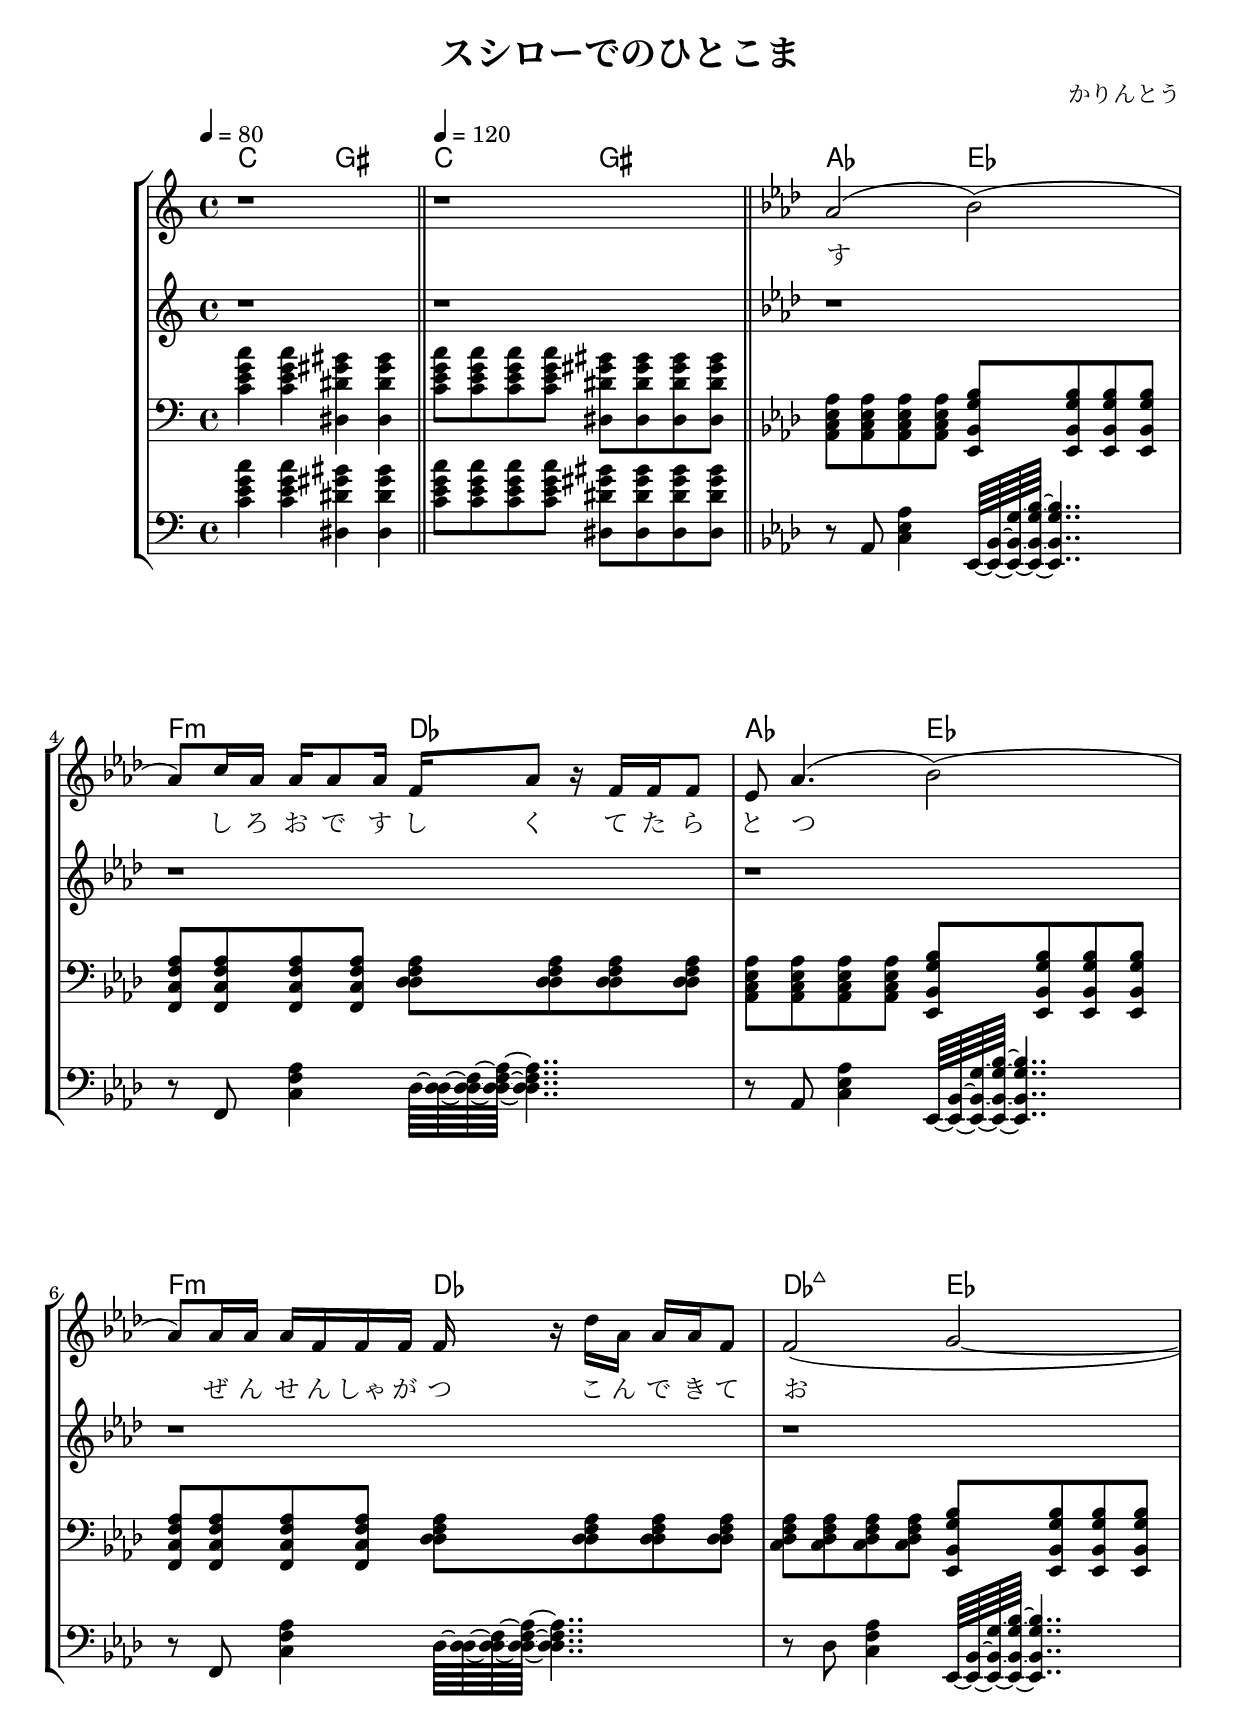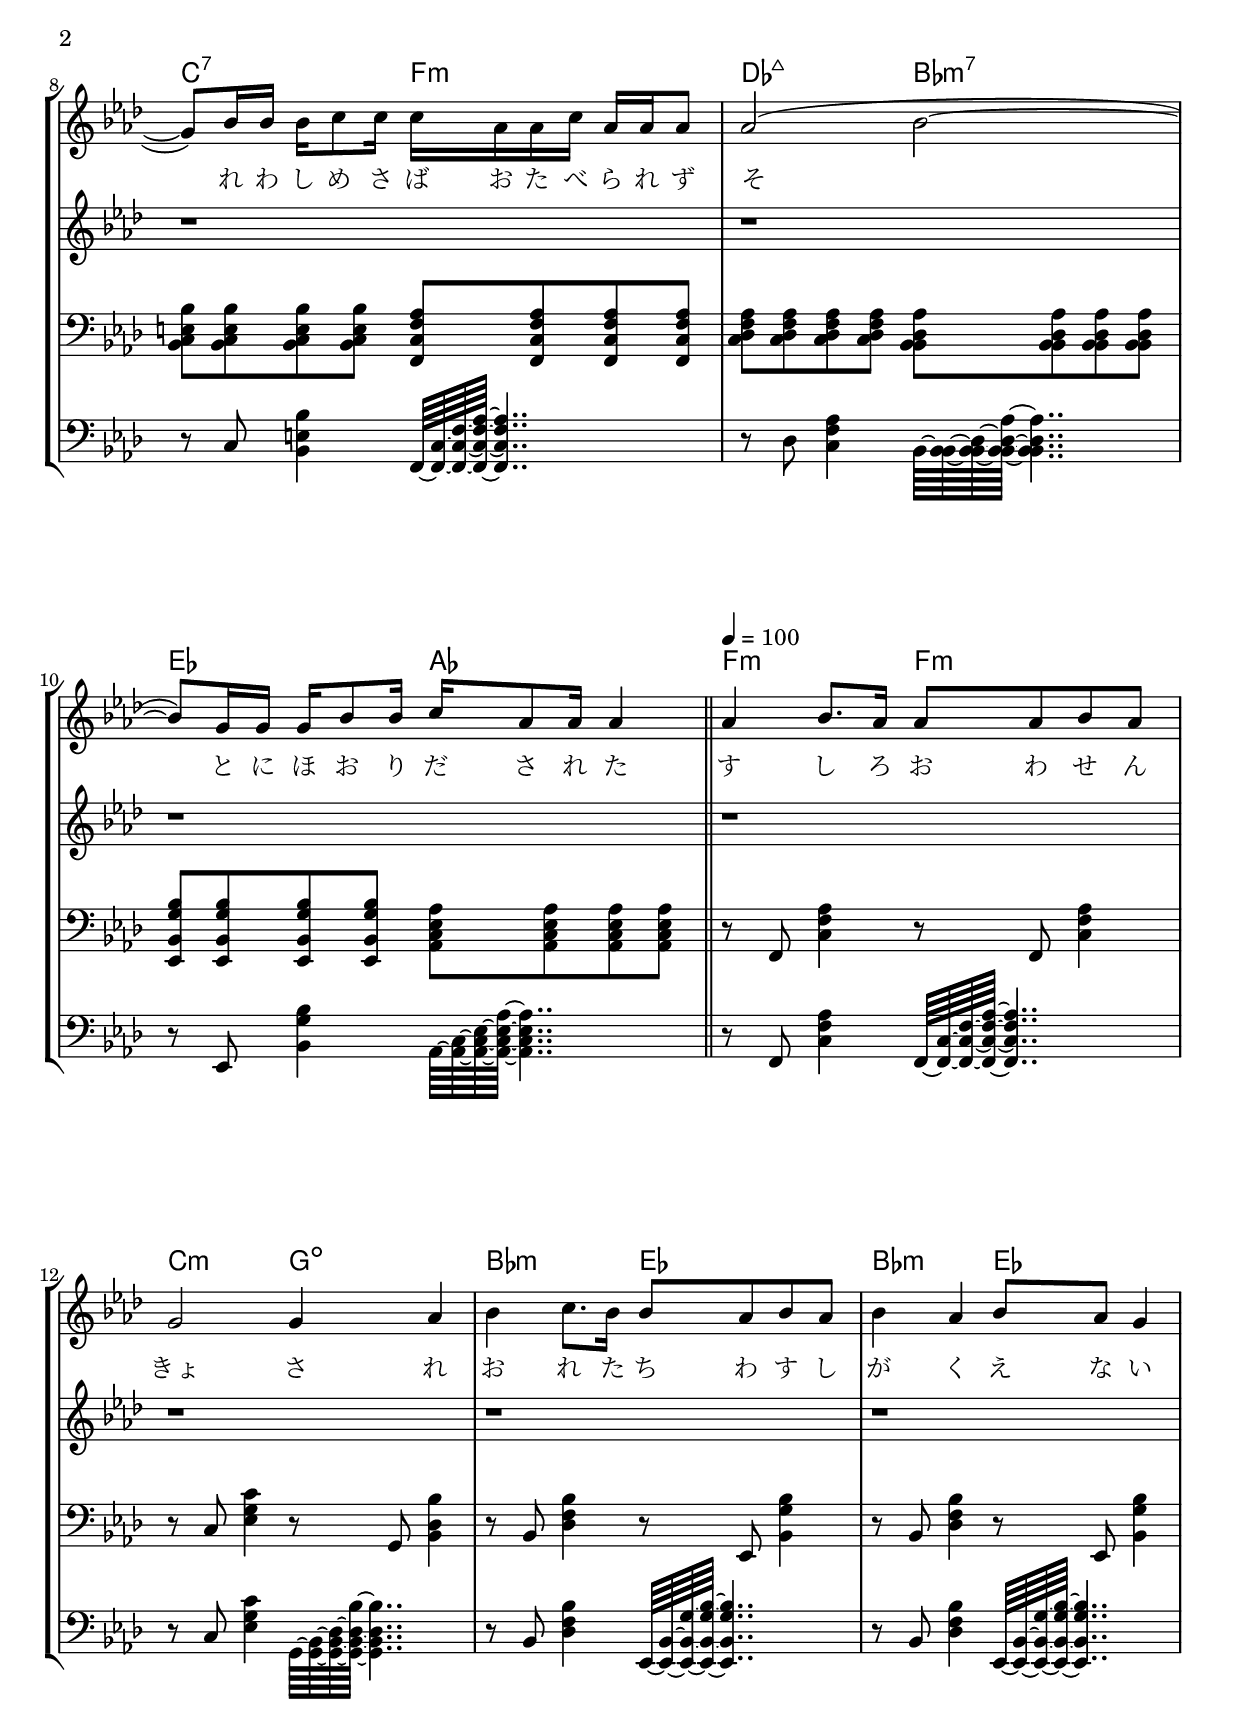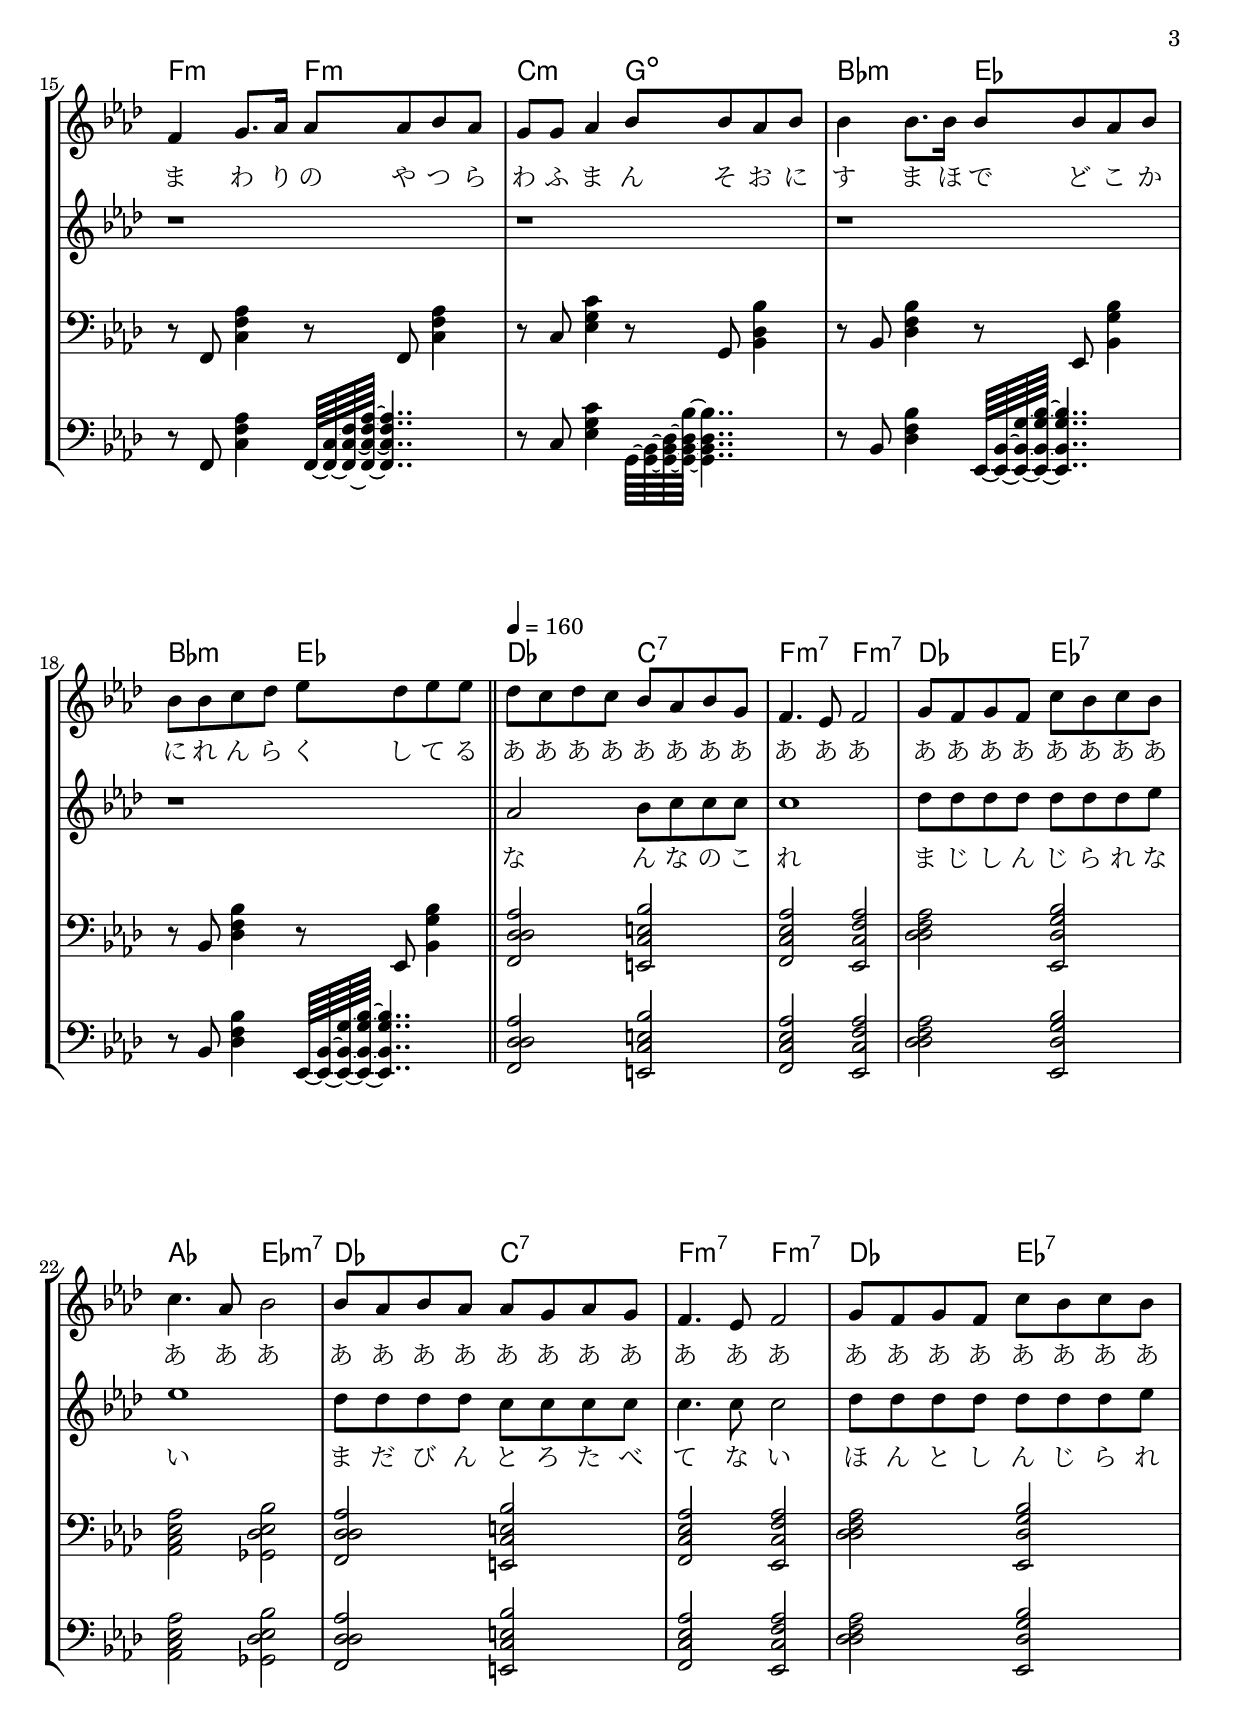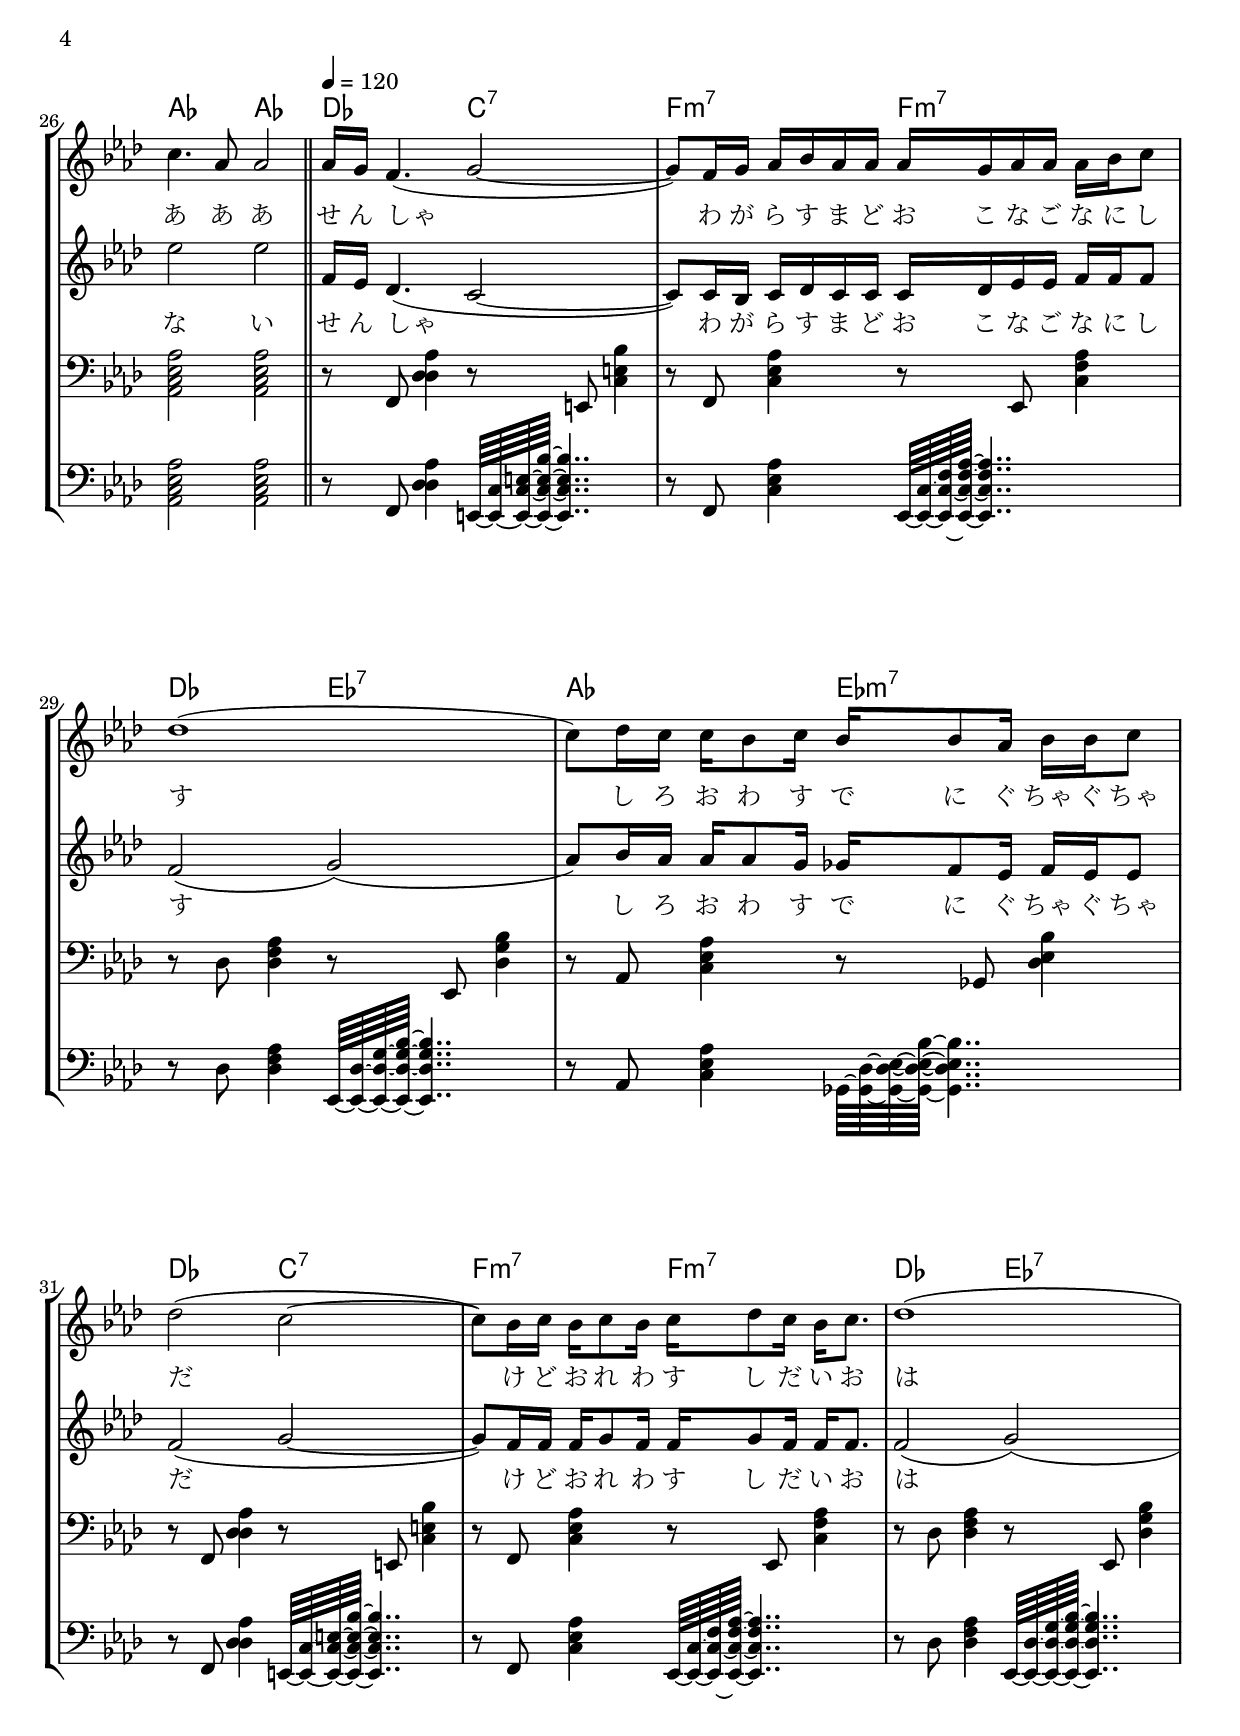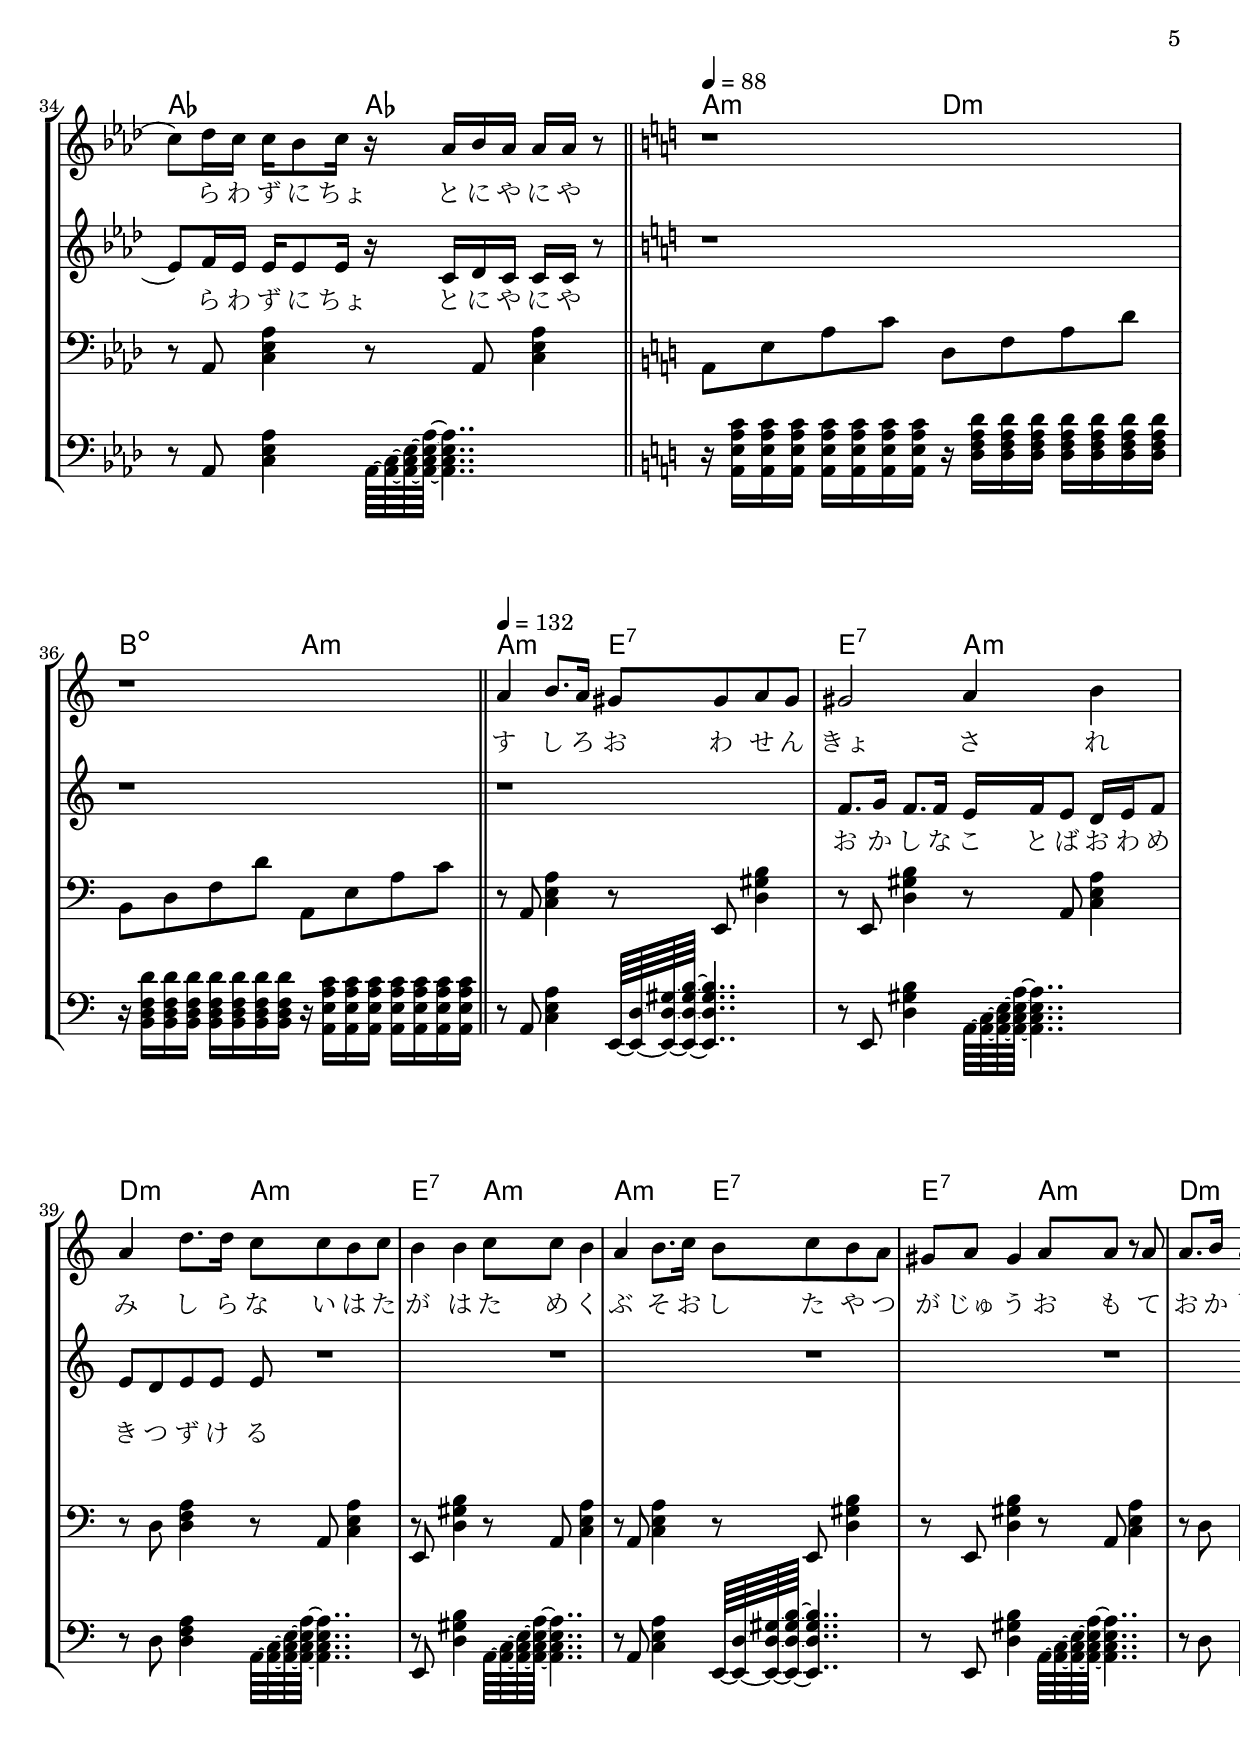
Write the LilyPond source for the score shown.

\version "2.12.1"

\header {
	title = \markup {スシローでのひとこま}
	composer = \markup \center-column {かりんとう}
}

harmony = \chordmode {
	c2 gis 

	c gis 

	as es f:m des as es f:m des des:maj7 es c:7 f:m des:maj7 bes:min7 es as 

	f:m f:m c:m g:dim bes:m es bes:m es f:m f:m c:m g:dim bes:m es bes:m es 

	des c:7 f:min7 f:min7 des es:7 as es:min7 des c:7 f:min7 f:min7 des es:7 as as 

	des c:7 f:min7 f:min7 des es:7 as es:min7 des c:7 f:min7 f:min7 des es:7 as as 

	a:m d:m b:dim a:m 

	a:m e:7 e:7 a:m d:m a:m e:7 a:m a:m e:7 e:7 a:m d:m a:m e:7 a:m 

	a:m e:7 e:7 a:m d:m a:m e:7 a:m a:m e:7 e:7 a:m d:m a:m e:7 a:m 

	g dis g dis g c:m g g g dis g dis g c:m g g 

	c a:min7 c a:min7 d:min7 d:min7 a:min7 g:7 
}

melody = {
	\key c \major
	\tempo 4 = 80
	r1   
	\tempo 4 = 120
	r1   
	\set Staff.midiInstrument = #"mmi0.38"
		\key as \major
as'2  (bes'2) 
	(as'8)  c''16  as'16  as'16  as'8  as'16  f'16  as'8  r16  f'16  f'16  f'8 
	es'8  as'4.  (bes'2) 
	(as'8)  as'16  as'16  as'16  f'16  f'16  f'16  f'16  r16  des''16  as'16  as'16  as'16  f'8 
	f'2  (g'2~ 
	g'8)  bes'16  bes'16  bes'16  c''8  c''16  c''16  as'16  as'16  c''16  as'16  as'16  as'8 
	as'2  (bes'2~ 
	bes'8)  g'16  g'16  g'16  bes'8  bes'16  c''16  as'8  as'16  as'4
	\set Staff.midiInstrument = #"mmi0.38"
		\tempo 4 = 100
as'4  bes'8.  as'16  as'8  as'8  bes'8  as'8 
	g'2  g'4  as'4 
	bes'4  c''8.  bes'16  bes'8  as'8  bes'8  as'8 
	bes'4  as'4  bes'8  as'8  g'4 
	f'4  g'8.  as'16  as'8  as'8  bes'8  as'8 
	g'8  g'8  as'4  bes'8  bes'8  as'8  bes'8 
	bes'4  bes'8.  bes'16  bes'8  bes'8  as'8  bes'8 
	bes'8  bes'8  c''8  des''8  es''8  des''8  es''8  es''8
	\set Staff.midiInstrument = #"Violin"
		\tempo 4 = 160
des''8  c''8  des''8  c''8  bes'8  as'8  bes'8  g'8 
	f'4.  es'8  f'2 
	g'8  f'8  g'8  f'8  c''8  bes'8  c''8  bes'8 
	c''4.  as'8  bes'2 
	bes'8  as'8  bes'8  as'8  as'8  g'8  as'8  g'8 
	f'4.  es'8  f'2 
	g'8  f'8  g'8  f'8  c''8  bes'8  c''8  bes'8 
	c''4.  as'8  as'2
	\set Staff.midiInstrument = #"mmi0.38"
		\tempo 4 = 120
as'16  g'16  f'4.  (g'2~ 
	g'8)  f'16  g'16  as'16  bes'16  as'16  as'16  as'16  g'16  as'16  as'16  as'16  bes'16  c''8 
	des''1 
	(c''8)  des''16  c''16  c''16  bes'8  c''16  bes'16  bes'8  as'16  bes'16  bes'16  c''8 
	des''2  (c''2~ 
	c''8)  bes'16  c''16  bes'16  c''8  bes'16  c''16  des''8  c''16  bes'16  c''8. 
	des''1 
	(c''8)  des''16  c''16  c''16  bes'8  c''16  r16  as'16  bes'16  as'16  as'16  as'16  	r8 	\key c \major
	\tempo 4 = 88
	r1 | r1   
	\set Staff.midiInstrument = #"mmi0.38"
		\tempo 4 = 132
a'4  b'8.  a'16  gis'8  gis'8  a'8  gis'8 
	gis'2  a'4  b'4 
	a'4  d''8.  d''16  c''8  c''8  b'8  c''8 
	b'4  b'4  c''8  c''8  b'4 
	a'4  b'8.  c''16  b'8  c''8  b'8  a'8 
	gis'8  a'8  gis'4  a'8  a'8  r8  a'8 
	a'8.  b'16  a'8.  a'16  a'16  b'16  c''8  a'16  g'16  a'8 
	gis'8  gis'8  a'8  b'8  c''8  	\set Staff.midiInstrument = #"mmi0.38"
	c''8  e''8  e''8 
		\tempo 4 = 80
e''8  e''16  c''8  c''16  e''16  c''16  (d''4.)  d''8 
	d''8  e''16  e''16  e''8  d''16  d''16  (c''8)  a'8  c''8  c''8 
	d''8.  d''8.  d''16  f''16  (e''4.)  e''8 
	d''4  e''8  d''16  d''16  (c''8)  c''8  e''8  c''8 
	c''4.  a'16  c''16  (d''4.)  e''8 
	d''4  d''8  d''16  d''16  (c''8)  c''8  e''8  e''8 
	r8.  d''8.  d''16  f''16  (e''4.)  e''8 
	d''4  e''8  e''16  e''8.  	r4. 	\set Staff.midiInstrument = #"mmi0.38"
		\key g \major
	\tempo 4 = 132
g'4  b'8.  g'16  g'8  g'8  g'8  g'8 
	g'8  b'8  g'4  g'8  ais'8  g'8  g'8 
	g'4  b'8.  b'16  c''8  es''8  es''8  es''8 
	d''8  b'8  d''4  b'8  b'8  b'4 
	b'4  b'8.  b'16  ais'8  g''8  g''8  g''8 
	g''8  d''8  d''4  dis''8  dis''8  dis''4 
	d''4  b'8.  b'16  c''8  c''8  es''8  es''8 
	d''8  b'8  d''4  g'8  g'8  g'8  	r8 	\key c \major
	r1 | r1 | r1 | r1^"rit." \bar "|."
}

words = \lyricmode {
	
	
	す  し  ろ  お  で  す  し  く  て  た  ら  と  つ  ぜ  ん  せ  ん  しゃ  が  つ  こ  ん  で  き  て  お  れ  わ  し  め  さ  ば  お  た  べ  ら  れ  ず  そ  と  に  ほ  お  り  だ  さ  れ  た  
	す  し  ろ  お  わ  せ  ん  きょ  さ  れ  お  れ  た  ち  わ  す  し  が  く  え  な  い  ま  わ  り  の  や  つ  ら  わ  ふ  ま  ん  そ  お  に  す  ま  ほ  で  ど  こ  か  に  れ  ん  ら  く  し  て  る  
	あ  あ  あ  あ  あ  あ  あ  あ  あ  あ  あ  あ  あ  あ  あ  あ  あ  あ  あ  あ  あ  あ  あ  あ  あ  あ  あ  あ  あ  あ  あ  あ  あ  あ  あ  あ  あ  あ  あ  あ  あ  あ  あ  あ  
	せ  ん  しゃ  わ  が  ら  す  ま  ど  お  こ  な  ご  な  に  し  す  し  ろ  お  わ  す  で  に  ぐ  ちゃ  ぐ  ちゃ  だ  け  ど  お  れ  わ  す  し  だ  い  お  は  ら  わ  ず  に  ちょ  と  に  や  に  や  
	
	す  し  ろ  お  わ  せ  ん  きょ  さ  れ  み  し  ら  な  い  は  た  が  は  た  め  く  ぶ  そ  お  し  た  や  つ  が  じゅ  う  お  も  て  お  か  し  な  こ  と  ば  お  わ  め  き  つ  ず  け  る  
	こ  ど  も  わ  す  し  た  べ  る  と  な  き  わ  め  く  し  ば  あ  さ  ん  わ  よ  め  の  わ  る  ぐ  ち  み  せ  の  ま  え  で  て  ん  ちょ  お  わ  あ  や  ま  て  きゃ  く  に  ぺ  こ  ぺ  こ  
	す  し  ろ  お  す  し  ろ  お  あ  あ  す  し  ろ  お  お  れ  わ  ま  ん  ぷ  く  ま  ん  ぷ  く  ぷ  く  だ  け  ど  だ  ん  だ  ん  ぱ  と  か  あ  と  か  き  て  る  ね  お  れ  わ  ま  ん  ぷ  く  ぷ  く  
	
}

secondmelody = {
	\key c \major
	\tempo 4 = 80
	r1   
	\tempo 4 = 120
	r1   
	\key as \major
	r1 | r1 | r1 | r1 | r1 | r1 | r1 | r1   
	\tempo 4 = 100
	r1 | r1 | r1 | r1 | r1 | r1 | r1 | r1   
	\set Staff.midiInstrument = #"fss0.32"
		\tempo 4 = 160
as'2  bes'8  c''8  c''8  c''8 
	c''1 
	des''8  des''8  des''8  des''8  des''8  des''8  des''8  es''8 
	es''1 
	des''8  des''8  des''8  des''8  c''8  c''8  c''8  c''8 
	c''4.  c''8  c''2 
	des''8  des''8  des''8  des''8  des''8  des''8  des''8  es''8 
	es''2  es''2
	\set Staff.midiInstrument = #"fss0.32"
		\tempo 4 = 120
f'16  es'16  des'4.  (c'2~ 
	c'8)  c'16  bes16  c'16  des'16  c'16  c'16  c'16  des'16  es'16  es'16  f'16  f'16  f'8 
	f'2  (g'2) 
	(as'8)  bes'16  as'16  as'16  as'8  g'16  ges'16  f'8  es'16  f'16  es'16  es'8 
	f'2  (g'2~ 
	g'8)  f'16  f'16  f'16  g'8  f'16  f'16  g'8  f'16  f'16  f'8. 
	f'2  (g'2) 
	(es'8)  f'16  es'16  es'16  es'8  es'16  r16  c'16  des'16  c'16  c'16  c'16  	r8 	\key c \major
	\tempo 4 = 88
	r1 | r1   
	\set Staff.midiInstrument = #"fss0.32"
		\tempo 4 = 132
r1
 f'8.  g'16  f'8.  f'16  e'16  f'16  e'8  d'16  e'16  f'8  e'8  d'8  e'8  e'8  e'8  	 r1 r1 r1 r1 r1 r1 	\tempo 4 = 80
	r1 | r1 | r1 | r1 | r1 | r1 | r1 | r1   
	\set Staff.midiInstrument = #"fss0.32"
		\key g \major
	\tempo 4 = 132
d'4  g'8.  d'16  dis'8  dis'8  dis'8  dis'8 
	d'8  d'8  b4  ais8  g'8  ais8  ais8 
	b4  d'8.  d'16  es'8  g'8  g'8  g'8 
	g'8  d'8  b'4  g'8  g'8  g'4 
	g'4  g'8.  g'16  g'8  ais'8  ais'8  ais'8 
	b'8  g'8  g'4  g'8  g'8  g'4 
	g'4  d'8.  d'16  es'8  es'8  g'8  g'8 
	g'8  d'8  b'4  d'8  d'8  d'8  	r8 	\key c \major
	r1 | r1 | r1 | r1^"rit." \bar "|."
}

secondwords = \lyricmode {
	
	
	
	
	な  ん  な  の  こ  れ  ま  じ  し  ん  じ  ら  れ  な  い  ま  だ  び  ん  と  ろ  た  べ  て  な  い  ほ  ん  と  し  ん  じ  ら  れ  な  い  
	せ  ん  しゃ  わ  が  ら  す  ま  ど  お  こ  な  ご  な  に  し  す  し  ろ  お  わ  す  で  に  ぐ  ちゃ  ぐ  ちゃ  だ  け  ど  お  れ  わ  す  し  だ  い  お  は  ら  わ  ず  に  ちょ  と  に  や  に  や  
	
	お  か  し  な  こ  と  ば  お  わ  め  き  つ  ず  け  る  
	
	す  し  ろ  お  す  し  ろ  お  あ  あ  す  し  ろ  お  お  れ  わ  ま  ん  ぷ  く  ま  ん  ぷ  く  ぷ  く  だ  け  ど  だ  ん  だ  ん  ぱ  と  か  あ  と  か  き  て  る  ね  お  れ  わ  ま  ん  ぷ  く  ぷ  く  
	
}

tempochange = {
	\tempo 4 = 80
	r1 \bar "||"
	\tempo 4 = 120
	r1 \bar "||"
	\tempo 4 = 120
	r1 | r1 | r1 | r1 | r1 | r1 | r1 | r1 \bar "||"
	\tempo 4 = 100
	r1 | r1 | r1 | r1 | r1 | r1 | r1 | r1 \bar "||"
	\tempo 4 = 160
	r1 | r1 | r1 | r1 | r1 | r1 | r1 | r1 \bar "||"
	\tempo 4 = 120
	r1 | r1 | r1 | r1 | r1 | r1 | r1 | r1 \bar "||"
	\tempo 4 = 88
	r1 | r1 \bar "||"
	\tempo 4 = 132
	r1 | r1 | r1 | r1 | r1 | r1 | r1 | r1 \bar "||"
	\tempo 4 = 80
	r1 | r1 | r1 | r1 | r1 | r1 | r1 | r1 \bar "||"
	\tempo 4 = 132
	r1 | r1 | r1 | r1 | r1 | r1 | r1 | r1 \bar "||"
	\tempo 4 = 132
	r1 | r1 | r1 | \tempo 4 = 99 r2 \tempo 4 = 88 r2 \bar "|."
}

mainacc = {
	\clef bass
	\set Staff.midiInstrument = #"Guitar Fret Noise"
	\key c \major
	\tempo 4 = 80
	<c' e' g' c''>4 <c' e' g' c''>4
	<dis dis' gis' bis'>4 <dis dis' gis' bis'>4
	\bar "||"

	\set Staff.midiInstrument = #"Taiko Drum"
	\tempo 4 = 120
	<c' e' g' c''>8 <c' e' g' c''>8 <c' e' g' c''>8 <c' e' g' c''>8
	<dis dis' gis' bis'>8 <dis dis' gis' bis'>8 <dis dis' gis' bis'>8 <dis dis' gis' bis'>8
	\bar "||"

	\set Staff.midiInstrument = #"Tenor Sax"
	\key as \major
	<as, c es as>8 <as, c es as>8 <as, c es as>8 <as, c es as>8
	<es, bes, g bes>8 <es, bes, g bes>8 <es, bes, g bes>8 <es, bes, g bes>8
	<f, c f as>8 <f, c f as>8 <f, c f as>8 <f, c f as>8
	<des des f as>8 <des des f as>8 <des des f as>8 <des des f as>8
	<as, c es as>8 <as, c es as>8 <as, c es as>8 <as, c es as>8
	<es, bes, g bes>8 <es, bes, g bes>8 <es, bes, g bes>8 <es, bes, g bes>8
	<f, c f as>8 <f, c f as>8 <f, c f as>8 <f, c f as>8
	<des des f as>8 <des des f as>8 <des des f as>8 <des des f as>8
	<des c f as>8 <des c f as>8 <des c f as>8 <des c f as>8
	<es, bes, g bes>8 <es, bes, g bes>8 <es, bes, g bes>8 <es, bes, g bes>8
	<c bes, e bes>8 <c bes, e bes>8 <c bes, e bes>8 <c bes, e bes>8
	<f, c f as>8 <f, c f as>8 <f, c f as>8 <f, c f as>8
	<des c f as>8 <des c f as>8 <des c f as>8 <des c f as>8
	<bes, bes, des as>8 <bes, bes, des as>8 <bes, bes, des as>8 <bes, bes, des as>8
	<es, bes, g bes>8 <es, bes, g bes>8 <es, bes, g bes>8 <es, bes, g bes>8
	<as, c es as>8 <as, c es as>8 <as, c es as>8 <as, c es as>8
	\bar "||"

	\set Staff.midiInstrument = #"Acoustic Guitar (steel)"
	\tempo 4 = 100
	r8 f, <c f as>4
	r8 f, <c f as>4
	r8 c <es g c'>4
	r8 g, <bes, des bes>4
	r8 bes, <des f bes>4
	r8 es, <bes, g bes>4
	r8 bes, <des f bes>4
	r8 es, <bes, g bes>4
	r8 f, <c f as>4
	r8 f, <c f as>4
	r8 c <es g c'>4
	r8 g, <bes, des bes>4
	r8 bes, <des f bes>4
	r8 es, <bes, g bes>4
	r8 bes, <des f bes>4
	r8 es, <bes, g bes>4
	\bar "||"

	\set Staff.midiInstrument = #"Violin"
	\tempo 4 = 160
	<f, des des as>2
	<e, c e bes>2
	<f, c es as>2
	<es, c f as>2
	<des des f as>2
	<es, des g bes>2
	<as, c es as>2
	<ges, des es bes>2
	<f, des des as>2
	<e, c e bes>2
	<f, c es as>2
	<es, c f as>2
	<des des f as>2
	<es, des g bes>2
	<as, c es as>2
	<as, c es as>2
	\bar "||"

	\set Staff.midiInstrument = #"French horn"
	\tempo 4 = 120
	r8 f, <des des as>4
	r8 e, <c e bes>4
	r8 f, <c es as>4
	r8 es, <c f as>4
	r8 des <des f as>4
	r8 es, <des g bes>4
	r8 as, <c es as>4
	r8 ges, <des es bes>4
	r8 f, <des des as>4
	r8 e, <c e bes>4
	r8 f, <c es as>4
	r8 es, <c f as>4
	r8 des <des f as>4
	r8 es, <des g bes>4
	r8 as, <c es as>4
	r8 as, <c es as>4
	\bar "||"

	\set Staff.midiInstrument = #"FX 1 (rain)"
	\key c \major
	\tempo 4 = 88
	a,8 e8 a8 c'8
	d8 f8 a8 d'8
	b,8 d8 f8 d'8
	a,8 e8 a8 c'8
	\bar "||"

	\set Staff.midiInstrument = #"Violin"
	\tempo 4 = 132
	r8 a, <c e a>4
	r8 e, <d gis b>4
	r8 e, <d gis b>4
	r8 a, <c e a>4
	r8 d <d f a>4
	r8 a, <c e a>4
	r8 e, <d gis b>4
	r8 a, <c e a>4
	r8 a, <c e a>4
	r8 e, <d gis b>4
	r8 e, <d gis b>4
	r8 a, <c e a>4
	r8 d <d f a>4
	r8 a, <c e a>4
	r8 e, <d gis b>4
	r8 a, <c e a>4
	\bar "||"

	\set Staff.midiInstrument = #"Violin"
	\tempo 4 = 80
	<a, c e a>2
	<e, d gis b>2
	<e, d gis b>2
	<a, c e a>2
	<d d f a>2
	<a, c e a>2
	<e, d gis b>2
	<a, c e a>2
	<a, c e a>2
	<e, d gis b>2
	<e, d gis b>2
	<a, c e a>2
	<d d f a>2
	<a, c e a>2
	<e, d gis b>2
	<a, c e a>2
	\bar "||"

	\set Staff.midiInstrument = #"Violin"
	\key g \major
	\tempo 4 = 132
	r8 g <b d' g'>4
	r8 ais, <ais dis' g'>4
	r8 g, <b d' g'>4
	r8 ais, <ais dis' g'>4
	r8 g, <b d' b'>4
	r8 c <c' es' g'>4
	r8 g, <b d' g'>4
	r8 g, <b d' g'>4
	r8 g, <b d' g'>4
	r8 ais, <ais dis' g'>4
	r8 g, <b d' g'>4
	r8 ais, <ais dis' g'>4
	r8 g, <b d' g'>4
	r8 c <c' es' g'>4
	r8 g, <d' d' b'>4
	r8 g, <b d' b'>4
	\bar "||"

	\set Staff.midiInstrument = #"Electric Guitar (jazz)"
	\key c \major
	r8 c <e g c'>4
	r8 a, <e g c'>4
	r8 c <e g c'>4
	r8 a, <e g c'>4
	r8 d <d f c'>4
	r8 d <d f c'>4
	r8 a, <e g c'>4
	r8 g, <f b d'>4
	\bar "|."
}

subacc = {
	\clef bass
	\set Staff.midiInstrument = #"Breath Noise"
	\key c \major
	\tempo 4 = 80
	<c' e' g' c''>4 <c' e' g' c''>4
	<dis dis' gis' bis'>4 <dis dis' gis' bis'>4
	\bar "||"

	\set Staff.midiInstrument = #"FX 7 (echoes)"
	\tempo 4 = 120
	<c' e' g' c''>8 <c' e' g' c''>8 <c' e' g' c''>8 <c' e' g' c''>8
	<dis dis' gis' bis'>8 <dis dis' gis' bis'>8 <dis dis' gis' bis'>8 <dis dis' gis' bis'>8
	\bar "||"

	\set Staff.midiInstrument = #"String Ensemble 1"
	\key as \major
	r8 as,8 <c es as>4
	es,64~ <es,~ bes,~> <es,~ bes,~ g~> <es, bes, g bes>~ <es, bes, g bes>4..
	r8 f,8 <c f as>4
	des64~ <des~ des~> <des~ des~ f~> <des des f as>~ <des des f as>4..
	r8 as,8 <c es as>4
	es,64~ <es,~ bes,~> <es,~ bes,~ g~> <es, bes, g bes>~ <es, bes, g bes>4..
	r8 f,8 <c f as>4
	des64~ <des~ des~> <des~ des~ f~> <des des f as>~ <des des f as>4..
	r8 des8 <c f as>4
	es,64~ <es,~ bes,~> <es,~ bes,~ g~> <es, bes, g bes>~ <es, bes, g bes>4..
	r8 c8 <bes, e bes>4
	f,64~ <f,~ c~> <f,~ c~ f~> <f, c f as>~ <f, c f as>4..
	r8 des8 <c f as>4
	bes,64~ <bes,~ bes,~> <bes,~ bes,~ des~> <bes, bes, des as>~ <bes, bes, des as>4..
	r8 es,8 <bes, g bes>4
	as,64~ <as,~ c~> <as,~ c~ es~> <as, c es as>~ <as, c es as>4..
	\bar "||"

	\set Staff.midiInstrument = #"Acoustic Guitar (steel)"
	\tempo 4 = 100
	r8 f,8 <c f as>4
	f,64~ <f,~ c~> <f,~ c~ f~> <f, c f as>~ <f, c f as>4..
	r8 c8 <es g c'>4
	g,64~ <g,~ bes,~> <g,~ bes,~ des~> <g, bes, des bes>~ <g, bes, des bes>4..
	r8 bes,8 <des f bes>4
	es,64~ <es,~ bes,~> <es,~ bes,~ g~> <es, bes, g bes>~ <es, bes, g bes>4..
	r8 bes,8 <des f bes>4
	es,64~ <es,~ bes,~> <es,~ bes,~ g~> <es, bes, g bes>~ <es, bes, g bes>4..
	r8 f,8 <c f as>4
	f,64~ <f,~ c~> <f,~ c~ f~> <f, c f as>~ <f, c f as>4..
	r8 c8 <es g c'>4
	g,64~ <g,~ bes,~> <g,~ bes,~ des~> <g, bes, des bes>~ <g, bes, des bes>4..
	r8 bes,8 <des f bes>4
	es,64~ <es,~ bes,~> <es,~ bes,~ g~> <es, bes, g bes>~ <es, bes, g bes>4..
	r8 bes,8 <des f bes>4
	es,64~ <es,~ bes,~> <es,~ bes,~ g~> <es, bes, g bes>~ <es, bes, g bes>4..
	\bar "||"

	\set Staff.midiInstrument = #"Cello"
	\tempo 4 = 160
	<f, des des as>2
	<e, c e bes>2
	<f, c es as>2
	<es, c f as>2
	<des des f as>2
	<es, des g bes>2
	<as, c es as>2
	<ges, des es bes>2
	<f, des des as>2
	<e, c e bes>2
	<f, c es as>2
	<es, c f as>2
	<des des f as>2
	<es, des g bes>2
	<as, c es as>2
	<as, c es as>2
	\bar "||"

	\set Staff.midiInstrument = #"String Ensemble 1"
	\tempo 4 = 120
	r8 f,8 <des des as>4
	e,64~ <e,~ c~> <e,~ c~ e~> <e, c e bes>~ <e, c e bes>4..
	r8 f,8 <c es as>4
	es,64~ <es,~ c~> <es,~ c~ f~> <es, c f as>~ <es, c f as>4..
	r8 des8 <des f as>4
	es,64~ <es,~ des~> <es,~ des~ g~> <es, des g bes>~ <es, des g bes>4..
	r8 as,8 <c es as>4
	ges,64~ <ges,~ des~> <ges,~ des~ es~> <ges, des es bes>~ <ges, des es bes>4..
	r8 f,8 <des des as>4
	e,64~ <e,~ c~> <e,~ c~ e~> <e, c e bes>~ <e, c e bes>4..
	r8 f,8 <c es as>4
	es,64~ <es,~ c~> <es,~ c~ f~> <es, c f as>~ <es, c f as>4..
	r8 des8 <des f as>4
	es,64~ <es,~ des~> <es,~ des~ g~> <es, des g bes>~ <es, des g bes>4..
	r8 as,8 <c es as>4
	as,64~ <as,~ c~> <as,~ c~ es~> <as, c es as>~ <as, c es as>4..
	\bar "||"

	\set Staff.midiInstrument = #"Voice Oohs"
	\key c \major
	\tempo 4 = 88
	r16 <a, e a c'>16 <a, e a c'>16 <a, e a c'>16 <a, e a c'>16 <a, e a c'>16 <a, e a c'>16 <a, e a c'>16
	r16 <d f a d'>16 <d f a d'>16 <d f a d'>16 <d f a d'>16 <d f a d'>16 <d f a d'>16 <d f a d'>16
	r16 <b, d f d'>16 <b, d f d'>16 <b, d f d'>16 <b, d f d'>16 <b, d f d'>16 <b, d f d'>16 <b, d f d'>16
	r16 <a, e a c'>16 <a, e a c'>16 <a, e a c'>16 <a, e a c'>16 <a, e a c'>16 <a, e a c'>16 <a, e a c'>16
	\bar "||"

	\set Staff.midiInstrument = #"Church organ"
	\tempo 4 = 132
	r8 a,8 <c e a>4
	e,64~ <e,~ d~> <e,~ d~ gis~> <e, d gis b>~ <e, d gis b>4..
	r8 e,8 <d gis b>4
	a,64~ <a,~ c~> <a,~ c~ e~> <a, c e a>~ <a, c e a>4..
	r8 d8 <d f a>4
	a,64~ <a,~ c~> <a,~ c~ e~> <a, c e a>~ <a, c e a>4..
	r8 e,8 <d gis b>4
	a,64~ <a,~ c~> <a,~ c~ e~> <a, c e a>~ <a, c e a>4..
	r8 a,8 <c e a>4
	e,64~ <e,~ d~> <e,~ d~ gis~> <e, d gis b>~ <e, d gis b>4..
	r8 e,8 <d gis b>4
	a,64~ <a,~ c~> <a,~ c~ e~> <a, c e a>~ <a, c e a>4..
	r8 d8 <d f a>4
	a,64~ <a,~ c~> <a,~ c~ e~> <a, c e a>~ <a, c e a>4..
	r8 e,8 <d gis b>4
	a,64~ <a,~ c~> <a,~ c~ e~> <a, c e a>~ <a, c e a>4..
	\bar "||"

	\set Staff.midiInstrument = #"Acoustic Guitar (steel)"
	\tempo 4 = 80
	<a, c e a>2
	<e, d gis b>2
	<e, d gis b>2
	<a, c e a>2
	<d d f a>2
	<a, c e a>2
	<e, d gis b>2
	<a, c e a>2
	<a, c e a>2
	<e, d gis b>2
	<e, d gis b>2
	<a, c e a>2
	<d d f a>2
	<a, c e a>2
	<e, d gis b>2
	<a, c e a>2
	\bar "||"

	\set Staff.midiInstrument = #"Church organ"
	\key g \major
	\tempo 4 = 132
	r8 g8 <b d' g'>4
	ais,64~ <ais,~ ais~> <ais,~ ais~ dis'~> <ais, ais dis' g'>~ <ais, ais dis' g'>4..
	r8 g,8 <b d' g'>4
	ais,64~ <ais,~ ais~> <ais,~ ais~ dis'~> <ais, ais dis' g'>~ <ais, ais dis' g'>4..
	r8 g,8 <b d' b'>4
	c64~ <c~ c'~> <c~ c'~ es'~> <c c' es' g'>~ <c c' es' g'>4..
	r8 g,8 <b d' g'>4
	g,64~ <g,~ b~> <g,~ b~ d'~> <g, b d' g'>~ <g, b d' g'>4..
	r8 g,8 <b d' g'>4
	ais,64~ <ais,~ ais~> <ais,~ ais~ dis'~> <ais, ais dis' g'>~ <ais, ais dis' g'>4..
	r8 g,8 <b d' g'>4
	ais,64~ <ais,~ ais~> <ais,~ ais~ dis'~> <ais, ais dis' g'>~ <ais, ais dis' g'>4..
	r8 g,8 <b d' g'>4
	c64~ <c~ c'~> <c~ c'~ es'~> <c c' es' g'>~ <c c' es' g'>4..
	r8 g,8 <d' d' b'>4
	g,64~ <g,~ b~> <g,~ b~ d'~> <g, b d' b'>~ <g, b d' b'>4..
	\bar "||"

	\set Staff.midiInstrument = #"Electric Piano2"
	\key c \major
	c8 <e g c'>16 c16   e16 g16 <e g c'>16 g16
	a,8 <e g c'>16 a,16   e16 g16 <e g c'>16 g16
	c8 <e g c'>16 c16   e16 g16 <e g c'>16 g16
	a,8 <e g c'>16 a,16   e16 g16 <e g c'>16 g16
	d8 <d f c'>16 d16   d16 f16 <d f c'>16 f16
	d8 <d f c'>16 d16   d16 f16 <d f c'>16 f16
	a,8 <e g c'>16 a,16   e16 g16 <e g c'>16 g16
	g,8 <f b d'>16 g,16   f16 b16 <f b d'>16 b16
	\bar "|."
}

percA = {
	\drummode {
	cymr8 cymr16 cymr16 cymr8 cymr16 cymr16 cymr8 cymr16 cymr16 cymr8 cymr8  \bar "||"
	cymr8 cymr8 cymr4 cymr8 cymr4.  \bar "||"
	r8 cymr16 cymr16 cymr8 cymr16 cymr16 cymr8 cymr16 cymr16 cymr8 cymr8  |cymr8 cymr16 cymr16 cymr8 cymr16 cymr16 cymr8 cymr16 cymr16 cymr8 cymr8  |cymr8 cymr16 cymr16 cymr8 cymr16 cymr16 cymr8 cymr16 cymr16 cymr8 cymr16 cymr16  |cymr8 cymr16 cymr16 cymr8 cymr16 cymr16 cymr8 cymr16 cymr16 cymr8 cymr8  |r8 cymr16 cymr16 cymr8 cymr16 cymr16 cymr8 cymr16 cymr16 cymr8 cymr8  |cymr8 cymr16 cymr16 cymr8 cymr16 cymr16 cymr8 cymr16 cymr16 cymr8 cymr8  |cymr8 cymr16 cymr16 cymr8 cymr16 cymr16 cymr8 cymr16 cymr16 cymr8 cymr16 cymr16  |cymr8 cymr16 cymr16 cymr8 cymr16 cymr16 cymr8 cymr16 cymr16 cymr8 cymr8  \bar "||"
	r1 |r1 |r1 |r1 |r1 |r1 |r1 |r1 \bar "||"
	r1 |r1 |r1 |r1 |r1 |r1 |r1 |r1 \bar "||"
	r8 cymr16 cymr16 cymr8 cymr16 cymr16 cymr8 cymr16 cymr16 cymr8 cymr8  |cymr8 cymr16 cymr16 cymr8 cymr16 cymr16 cymr8 cymr16 cymr16 cymr8 cymr8  |cymr8 cymr16 cymr16 cymr8 cymr16 cymr16 cymr8 cymr16 cymr16 cymr8 cymr16 cymr16  |cymr8 cymr16 cymr16 cymr8 cymr16 cymr16 cymr8 cymr16 cymr16 cymr8 cymr8  |r8 cymr16 cymr16 cymr8 cymr16 cymr16 cymr8 cymr16 cymr16 cymr8 cymr8  |cymr8 cymr16 cymr16 cymr8 cymr16 cymr16 cymr8 cymr16 cymr16 cymr8 cymr8  |cymr8 cymr16 cymr16 cymr8 cymr16 cymr16 cymr8 cymr16 cymr16 cymr8 cymr16 cymr16  |cymr8 cymr16 cymr16 cymr8 cymr16 cymr16 cymr8 cymr16 cymr16 cymr8 cymr8  \bar "||"
	r4 hh8. hh4 r16 hh4  |hh4 hh8 hh4. hh4  \bar "||"
	r8 cymr16 cymr16 cymr8 cymr16 cymr16 cymr8 cymr16 cymr16 cymr8 cymr8  |cymr8 cymr16 cymr16 cymr8 cymr16 cymr16 cymr8 cymr16 cymr16 cymr8 cymr8  |cymr8 cymr16 cymr16 cymr8 cymr16 cymr16 cymr8 cymr16 cymr16 cymr8 cymr16 cymr16  |cymr8 cymr16 cymr16 cymr8 cymr16 cymr16 cymr8 cymr16 cymr16 cymr8 cymr8  |r8 cymr16 cymr16 cymr8 cymr16 cymr16 cymr8 cymr16 cymr16 cymr8 cymr8  |cymr8 cymr16 cymr16 cymr8 cymr16 cymr16 cymr8 cymr16 cymr16 cymr8 cymr8  |cymr8 cymr16 cymr16 cymr8 cymr16 cymr16 cymr8 cymr16 cymr16 cymr8 cymr16 cymr16  |cymr8 cymr16 cymr16 cymr8 cymr16 cymr16 cymr8 cymr16 cymr16 cymr8 cymr8  \bar "||"
	r8 cymr8 cymr8 cymr8 cymr8 cymr8 cymr8 cymr8  |cymr8 cymr8 cymr8 cymr8 cymr8 cymr8 cymr8 cymr8  |cymr8 cymr8 cymr8 cymr8 cymr8 cymr8 cymr8 cymr8  |cymr8 cymr8 cymr8 cymr8 cymr8 cymr8 cymr8 cymr8  |r8 cymr8 cymr8 cymr8 cymr8 cymr8 cymr8 cymr8  |cymr8 cymr8 cymr8 cymr8 cymr8 cymr8 cymr8 cymr8  |cymr8 cymr8 cymr8 cymr8 cymr8 cymr8 cymr8 cymr8  |cymr8 cymr8 cymr4 cymr8 cymr4.  \bar "||"
	r8 cymr16 cymr16 cymr8 cymr16 cymr16 cymr8 cymr16 cymr16 cymr8 cymr8  |cymr8 cymr16 cymr16 cymr8 cymr16 cymr16 cymr8 cymr16 cymr16 cymr8 cymr8  |cymr8 cymr16 cymr16 cymr8 cymr16 cymr16 cymr8 cymr16 cymr16 cymr8 cymr16 cymr16  |cymr8 cymr16 cymr16 cymr8 cymr16 cymr16 cymr8 cymr16 cymr16 cymr8 cymr8  |r8 cymr16 cymr16 cymr8 cymr16 cymr16 cymr8 cymr16 cymr16 cymr8 cymr8  |cymr8 cymr16 cymr16 cymr8 cymr16 cymr16 cymr8 cymr16 cymr16 cymr8 cymr8  |cymr8 cymr16 cymr16 cymr8 cymr16 cymr16 cymr8 cymr16 cymr16 cymr8 cymr16 cymr16  |cymr8 cymr16 cymr16 cymr8 cymr16 cymr16 cymr8 cymr16 cymr16 cymr8 cymr8  \bar "||"
	r8 cymr8 cymr8 cymr8 cymr8 cymr8 cymr8 cymr8  |cymr8 cymr8 cymr8 cymr8 cymr8 cymr8 cymr8 cymr8  |cymr8 cymr8 cymr8 cymr8 cymr8 cymr8 cymr8 cymr8  |cymr8 cymr8 cymr4 cymr8 cymr4.  \bar "|."
	}
}

percB = {
	\drummode {
	r4 sn2 sn8 sn16 sn16  \bar "||"
	r8 sn8 sn4 sn8 sn8 sn16 sn16 sn16 sn16  \bar "||"
	r4 sn2 sn4  |r4 sn8 sn4. sn4  |r4 sn2 sn4  |r4 sn8 sn4. sn4  |r4 sn2 sn4  |r4 sn8 sn4. sn4  |r4 sn2 sn4  |r4 sn2 sn8 sn16 sn16  \bar "||"
	r1 |r1 |r1 |r1 |r1 |r1 |r1 |r1 \bar "||"
	r1 |r1 |r1 |r1 |r1 |r1 |r1 |r1 \bar "||"
	r4 sn2 sn4  |r4 sn8 sn4. sn4  |r4 sn2 sn4  |r4 sn8 sn4. sn4  |r4 sn2 sn4  |r4 sn8 sn4. sn4  |r4 sn2 sn4  |r4 sn2 sn8 sn16 sn16  \bar "||"
	r8 hhp4 hhp4 hhp4 hhp8  |r8 hhp2 hhp4.  \bar "||"
	r4 sn2 sn4  |r4 sn8 sn4. sn4  |r4 sn2 sn4  |r4 sn8 sn4. sn4  |r4 sn2 sn4  |r4 sn8 sn4. sn4  |r4 sn2 sn4  |r4 sn2 sn8 sn16 sn16  \bar "||"
	r4 sn8 sn4. sn4  |r4 sn8 sn4. sn4  |r4 sn8 sn4. sn4  |r4 sn8 sn4. sn4  |r4 sn8 sn4. sn4  |r4 sn8 sn4. sn4  |r4 sn8 sn4. sn4  |r8 sn8 sn4 sn8 sn8 sn16 sn16 sn16 sn16  \bar "||"
	r4 sn2 sn4  |r4 sn8 sn4. sn4  |r4 sn2 sn4  |r4 sn8 sn4. sn4  |r4 sn2 sn4  |r4 sn8 sn4. sn4  |r4 sn2 sn4  |r4 sn2 sn8 sn16 sn16  \bar "||"
	r4 sn8 sn4. sn4  |r4 sn8 sn4. sn4  |r4 sn8 sn4. sn4  |r8 sn8 sn4 sn8 sn8 sn16 sn16 sn16 sn16  \bar "|."
	}
}

percC = {
	\drummode {
	bd8. bd16 bd8. bd16 bd8. bd16 bd8. bd16  \bar "||"
	bd4. bd8 bd4 bd8 bd8  \bar "||"
	bd8. bd16 bd8. bd16 bd8. bd16 bd8. bd16  |bd8. bd16 bd8. bd16 bd8. bd16 bd4  |bd8. bd16 bd8. bd16 bd8. bd16 bd8. bd16  |bd8. bd16 bd8. bd16 bd8. bd16 bd4  |bd8. bd16 bd8. bd16 bd8. bd16 bd8. bd16  |bd8. bd16 bd8. bd16 bd8. bd16 bd4  |bd8. bd16 bd8. bd16 bd8. bd16 bd8. bd16  |bd8. bd16 bd8. bd16 bd8. bd16 bd8. bd16  \bar "||"
	r1 |r1 |r1 |r1 |r1 |r1 |r1 |r1 \bar "||"
	r1 |r1 |r1 |r1 |r1 |r1 |r1 |r1 \bar "||"
	bd8. bd16 bd8. bd16 bd8. bd16 bd8. bd16  |bd8. bd16 bd8. bd16 bd8. bd16 bd4  |bd8. bd16 bd8. bd16 bd8. bd16 bd8. bd16  |bd8. bd16 bd8. bd16 bd8. bd16 bd4  |bd8. bd16 bd8. bd16 bd8. bd16 bd8. bd16  |bd8. bd16 bd8. bd16 bd8. bd16 bd4  |bd8. bd16 bd8. bd16 bd8. bd16 bd8. bd16  |bd8. bd16 bd8. bd16 bd8. bd16 bd8. bd16  \bar "||"
	r4 sn2 sn8. sn16  |r4 sn2 sn8 sn16 sn16  \bar "||"
	bd8. bd16 bd8. bd16 bd8. bd16 bd8. bd16  |bd8. bd16 bd8. bd16 bd8. bd16 bd4  |bd8. bd16 bd8. bd16 bd8. bd16 bd8. bd16  |bd8. bd16 bd8. bd16 bd8. bd16 bd4  |bd8. bd16 bd8. bd16 bd8. bd16 bd8. bd16  |bd8. bd16 bd8. bd16 bd8. bd16 bd4  |bd8. bd16 bd8. bd16 bd8. bd16 bd8. bd16  |bd8. bd16 bd8. bd16 bd8. bd16 bd8. bd16  \bar "||"
	bd4 bd4 bd4 bd4  |bd4 bd4 bd8 bd8 bd4  |bd4 bd4 bd4 bd4  |bd4 bd4 bd8 bd8 bd4  |bd4 bd4 bd4 bd4  |bd4 bd4 bd8 bd8 bd4  |bd4 bd4 bd4 bd4  |bd4. bd8 bd4 bd8 bd8  \bar "||"
	bd8. bd16 bd8. bd16 bd8. bd16 bd8. bd16  |bd8. bd16 bd8. bd16 bd8. bd16 bd4  |bd8. bd16 bd8. bd16 bd8. bd16 bd8. bd16  |bd8. bd16 bd8. bd16 bd8. bd16 bd4  |bd8. bd16 bd8. bd16 bd8. bd16 bd8. bd16  |bd8. bd16 bd8. bd16 bd8. bd16 bd4  |bd8. bd16 bd8. bd16 bd8. bd16 bd8. bd16  |bd8. bd16 bd8. bd16 bd8. bd16 bd8. bd16  \bar "||"
	bd4 bd4 bd4 bd4  |bd4 bd4 bd8 bd8 bd4  |bd4 bd4 bd4 bd4  |bd4. bd8 bd4 bd8 bd8  \bar "|."
	}
}

percD = {
	\drummode {
	r4. tommh2 r8  \bar "||"
	cymc1  \bar "||"
	r1  |r2 r16 tommh4. r16  |r1  |r2 r16 tommh4. r16  |r1  |r2 r16 tommh4. r16  |r1  |r4. tommh2 r8  \bar "||"
	r1 |r1 |r1 |r1 |r1 |r1 |r1 |r1 \bar "||"
	r1 |r1 |r1 |r1 |r1 |r1 |r1 |r1 \bar "||"
	r1  |r2 r16 tommh4. r16  |r1  |r2 r16 tommh4. r16  |r1  |r2 r16 tommh4. r16  |r1  |r4. tommh2 r8  \bar "||"
	bd4. r16 bd8. bd4 bd8  |bd8 bd4 r16 bd8. bd4 bd8  \bar "||"
	r1  |r2 r16 tommh4. r16  |r1  |r2 r16 tommh4. r16  |r1  |r2 r16 tommh4. r16  |r1  |r4. tommh2 r8  \bar "||"
	cymc1  |r1 |r1 |r1 |cymc1  |r1 |r1 |r1 \bar "||"
	r1  |r2 r16 tommh4. r16  |r1  |r2 r16 tommh4. r16  |r1  |r2 r16 tommh4. r16  |r1  |r4. tommh2 r8  \bar "||"
	cymc1  |r1 |r1 |r1 \bar "|."
	}
}

percE = {
	\drummode {
	r2 r16 toml4. r16  \bar "||"
	r4 r16 hhp8 hhp2 r16  \bar "||"
	r1  |r2. r8 toml8  |r1  |r2. r8 toml8  |r1  |r2. r8 toml8  |r1  |r2 r16 toml4. r16  \bar "||"
	r1 |r1 |r1 |r1 |r1 |r1 |r1 |r1 \bar "||"
	r1 |r1 |r1 |r1 |r1 |r1 |r1 |r1 \bar "||"
	r1  |r2. r8 toml8  |r1  |r2. r8 toml8  |r1  |r2. r8 toml8  |r1  |r2 r16 toml4. r16  \bar "||"
	r1  |r4. r16 hho2 r16  \bar "||"
	r1  |r2. r8 toml8  |r1  |r2. r8 toml8  |r1  |r2. r8 toml8  |r1  |r2 r16 toml4. r16  \bar "||"
	r1 |r1 |r1 |r1 |r1 |r1 |r1 |r4 r16 hhp8 hhp2 r16  \bar "||"
	r1  |r2. r8 toml8  |r1  |r2. r8 toml8  |r1  |r2. r8 toml8  |r1  |r2 r16 toml4. r16  \bar "||"
	r1 |r1 |r1 |r4 r16 hhp8 hhp2 r16  \bar "|."
	}
}

percF = {
	\drummode {
	cymc1  \bar "||"
	r4. hh2 r8  \bar "||"
	cymc1  |r1 |r1 |r1 |cymc1  |r1 |r1 |r1 \bar "||"
	r1 | r1 | r1 | r1 | r1 | r1 | r1 | r1 \bar "||"
	r1 | r1 | r1 | r1 | r1 | r1 | r1 | r1 \bar "||"
	cymc1  |r1 |r1 |r1 |cymc1  |r1 |r1 |r1 \bar "||"
	cymc1  |r1 \bar "||"
	cymc1  |r1 |r1 |r1 |cymc1  |r1 |r1 |r1 \bar "||"
	r1 |r1 |r1 |r1 |r1 |r1 |r1 |r4. hh2 r8  \bar "||"
	cymc1  |r1 |r1 |r1 |cymc1  |r1 |r1 |r1 \bar "||"
	r1 |r1 |r1 |r4. hh2 r8  \bar "|."
	}
}

\score {
	<<
		\new StaffGroup <<
			\new ChordNames {\harmony}
			\new Voice = "melody" {\melody}
			\new Lyrics \lyricsto "melody" \words
			\new Voice = "secondmelody" {\secondmelody}
			\new Lyrics \lyricsto "secondmelody" \secondwords
			\new Staff = "mainacc" {\mainacc}
			\new Staff = "subacc" {\subacc}
		>>
	>>
	\layout { }
}
